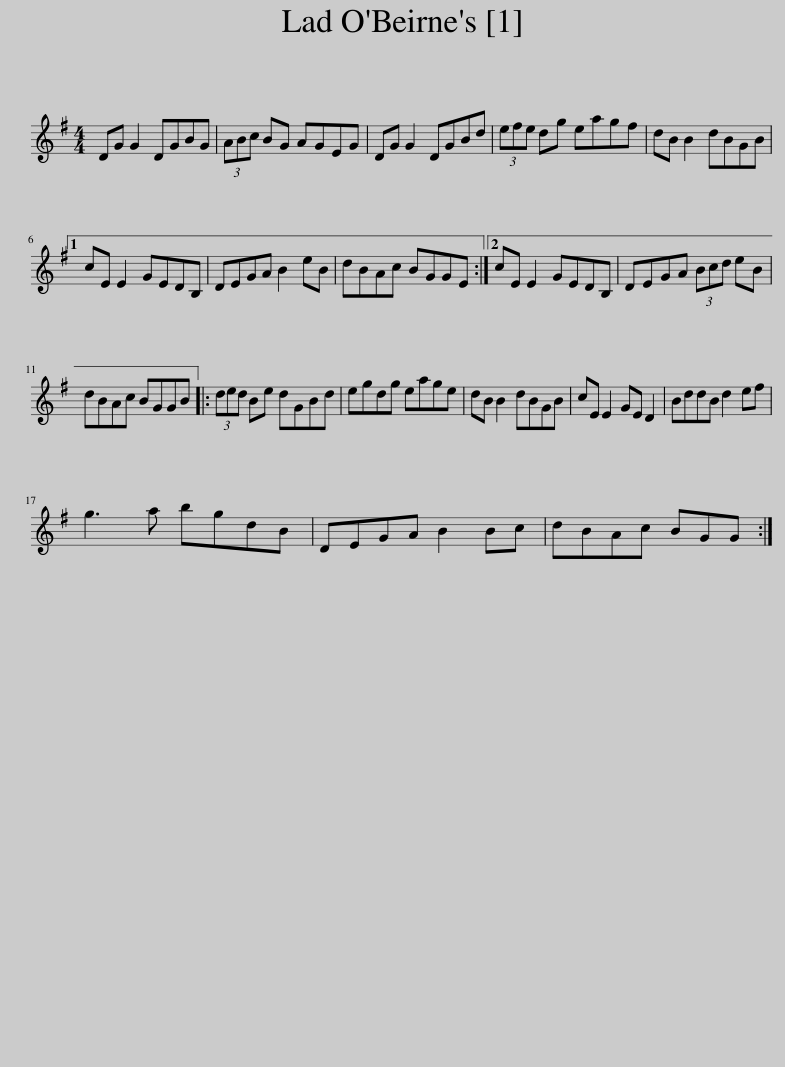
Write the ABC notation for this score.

X:1
L:1/8
M:4/4
I:linebreak $
K:G
V:1 treble
V:1
 DG G2 DGBG | (3ABc BG AGEG | DG G2 DGBd | (3efe dg eagf | dB B2 dBGB |1$ %5
 cE E2 GEDB, | DEGA B2 eB | dBAc BGGE :|2 cE E2 GEDB, | DEGA (3Bcd eB |$ %10
 dBAc BGGB |: (3ded Be dGBd | egdg eage | dB B2 dBGB | cE E2 GE D2 | %15
 BddB d2 ef |$ g3 a bgdB | DEGA B2 Bc | dBAc BGG :| %19
